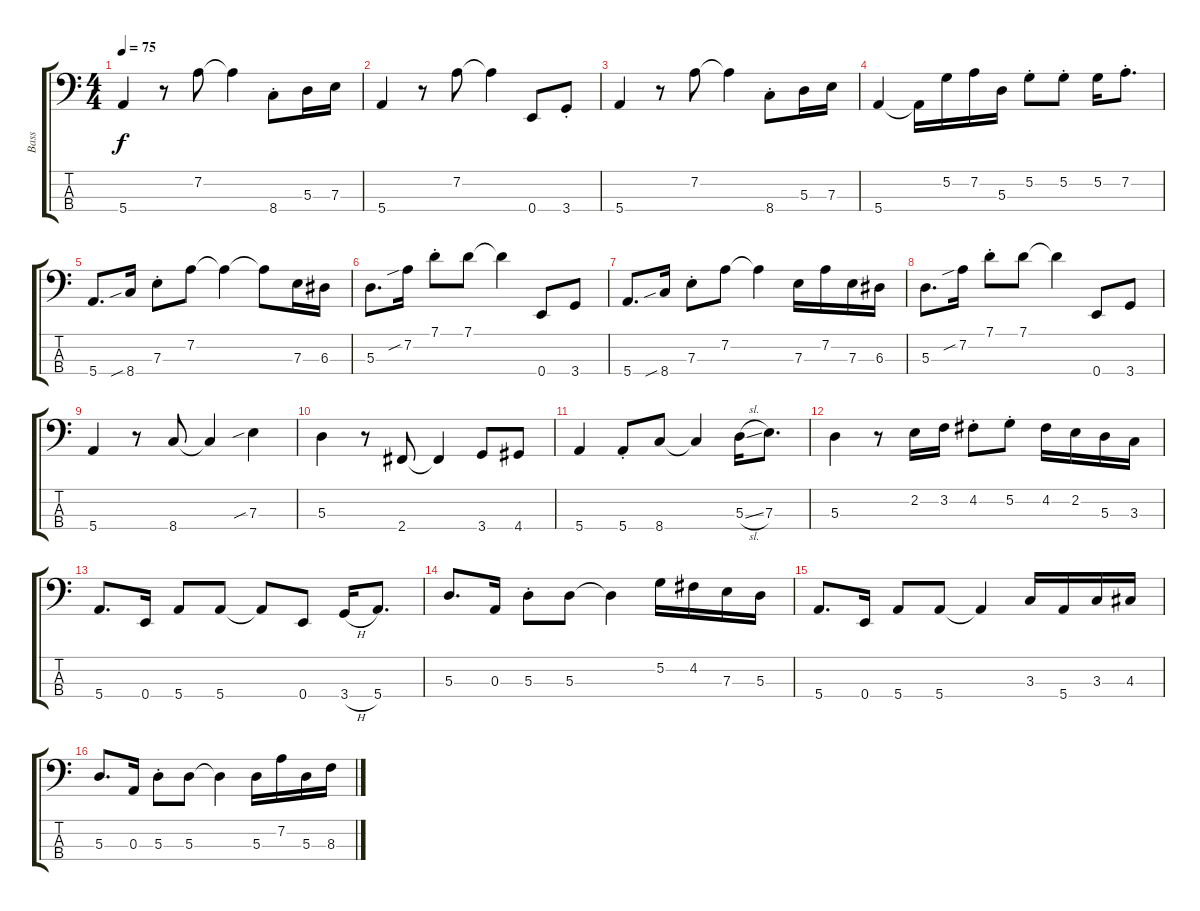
\track ("Bass" "Bass") {instrument electricbassfinger}
\staff {score tabs}
\tuning (G2 D2 A1 E1) {hide}
\ts (4 4)
\tempo 75
\clef f4
\ks c
5.4.4{dy f} r.8 7.2.8 7.2{t}.4 8.4{st}.8 5.3.16 7.3.16 |
5.4.4 r.8 7.2.8 7.2{t}.4 0.4.8 3.4{st}.8 |
5.4.4 r.8 7.2.8 7.2{t}.4 8.4{st}.8 5.3.16 7.3.16 |
5.4.4 5.4{t}.16 5.2.16 7.2.16 5.3.16 5.2{st}.8 5.2{st}.8 5.2.16 7.2{st}.8{d} |
5.4.8{d} 8.4{sib}.16 7.3{st}.8 7.2.8 7.2{t}.4 7.2{t}.8 7.3.16 6.3.16 |
5.3.8{d} 7.2{sib}.16 7.1{st}.8 7.1.8 7.1{t}.4 0.4.8 3.4.8 |
5.4.8{d} 8.4{sib}.16 7.3{st}.8 7.2.8 7.2{t}.4 7.3.16 7.2.16 7.3.16 6.3.16 |
5.3.8{d} 7.2{sib}.16 7.1{st}.8 7.1.8 7.1{t}.4 0.4.8 3.4.8 |
5.4.4 r.8 8.4.8 8.4{t}.4 7.3{sib}.4 |
5.3.4 r.8 2.4.8 2.4{t}.4 3.4.8 4.4.8 |
5.4.4 5.4{st}.8 8.4.8 8.4{t}.4 5.3{sl}.16 7.3.8{d} |
5.3.4 r.8 2.2.16 3.2.16 4.2{st}.8 5.2{st}.8 4.2.16 2.2.16 5.3.16 3.3.16 |
5.4.8{d} 0.4.16 5.4.8 5.4.8 5.4{t}.8 0.4.8 3.4{h}.16 5.4.8{d} |
5.3.8{d} 0.3.16 5.3{st}.8 5.3.8 5.3{t}.4 5.2.16 4.2.16 7.3.16 5.3.16 |
5.4.8{d} 0.4.16 5.4.8 5.4.8 5.4{t}.4 3.3.16 5.4.16 3.3.16 4.3.16 |
5.3.8{d} 0.3.16 5.3{st}.8 5.3.8 5.3{t}.4 5.3.16 7.2.16 5.3.16 8.3.16
